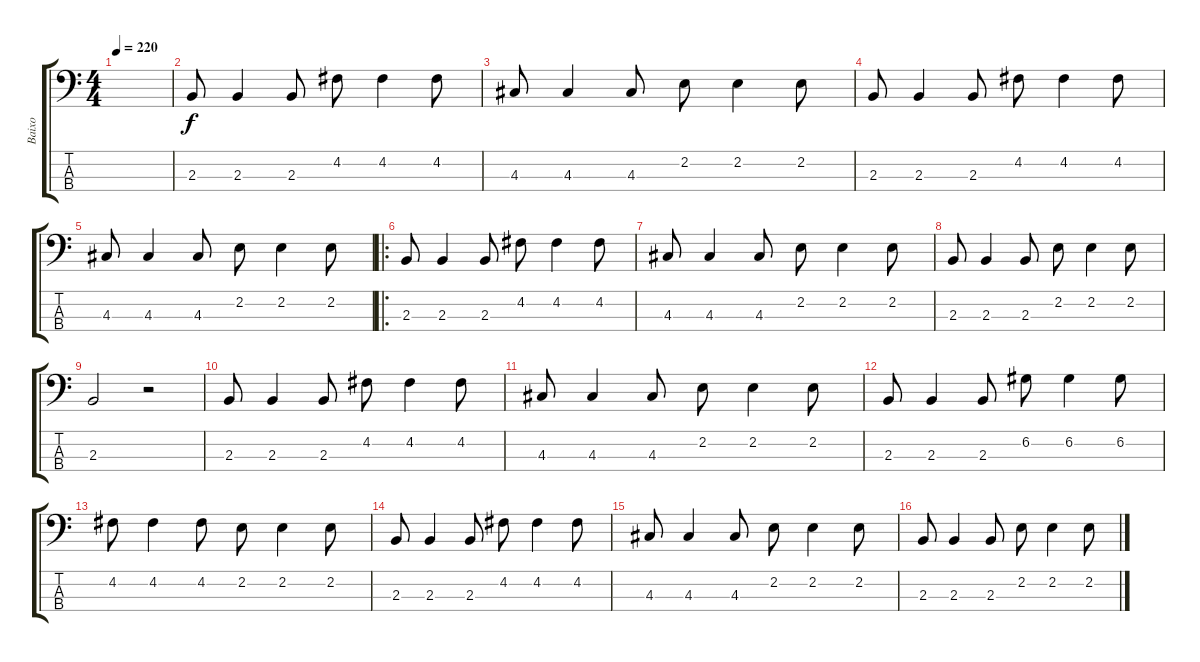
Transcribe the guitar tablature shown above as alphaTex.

\track ("Baixo" "Baixo") {instrument electricbassfinger}
\staff {score tabs}
\tuning (G2 D2 A1 E1) {hide}
\ts (4 4)
\tempo 220
\clef f4
\ks c
|
2.3.8 2.3.4 2.3.8 4.2.8 4.2.4 4.2.8 |
4.3.8 4.3.4 4.3.8 2.2.8 2.2.4 2.2.8 |
2.3.8 2.3.4 2.3.8 4.2.8 4.2.4 4.2.8 |
4.3.8 4.3.4 4.3.8 2.2.8 2.2.4 2.2.8 |
\ro
2.3.8 2.3.4 2.3.8 4.2.8 4.2.4 4.2.8 |
4.3.8 4.3.4 4.3.8 2.2.8 2.2.4 2.2.8 |
2.3.8 2.3.4 2.3.8 2.2.8 2.2.4 2.2.8 |
2.3.2 r.2 |
2.3.8 2.3.4 2.3.8 4.2.8 4.2.4 4.2.8 |
4.3.8 4.3.4 4.3.8 2.2.8 2.2.4 2.2.8 |
2.3.8 2.3.4 2.3.8 6.2.8 6.2.4 6.2.8 |
4.2.8 4.2.4 4.2.8 2.2.8 2.2.4 2.2.8 |
2.3.8 2.3.4 2.3.8 4.2.8 4.2.4 4.2.8 |
4.3.8 4.3.4 4.3.8 2.2.8 2.2.4 2.2.8 |
2.3.8 2.3.4 2.3.8 2.2.8 2.2.4 2.2.8
